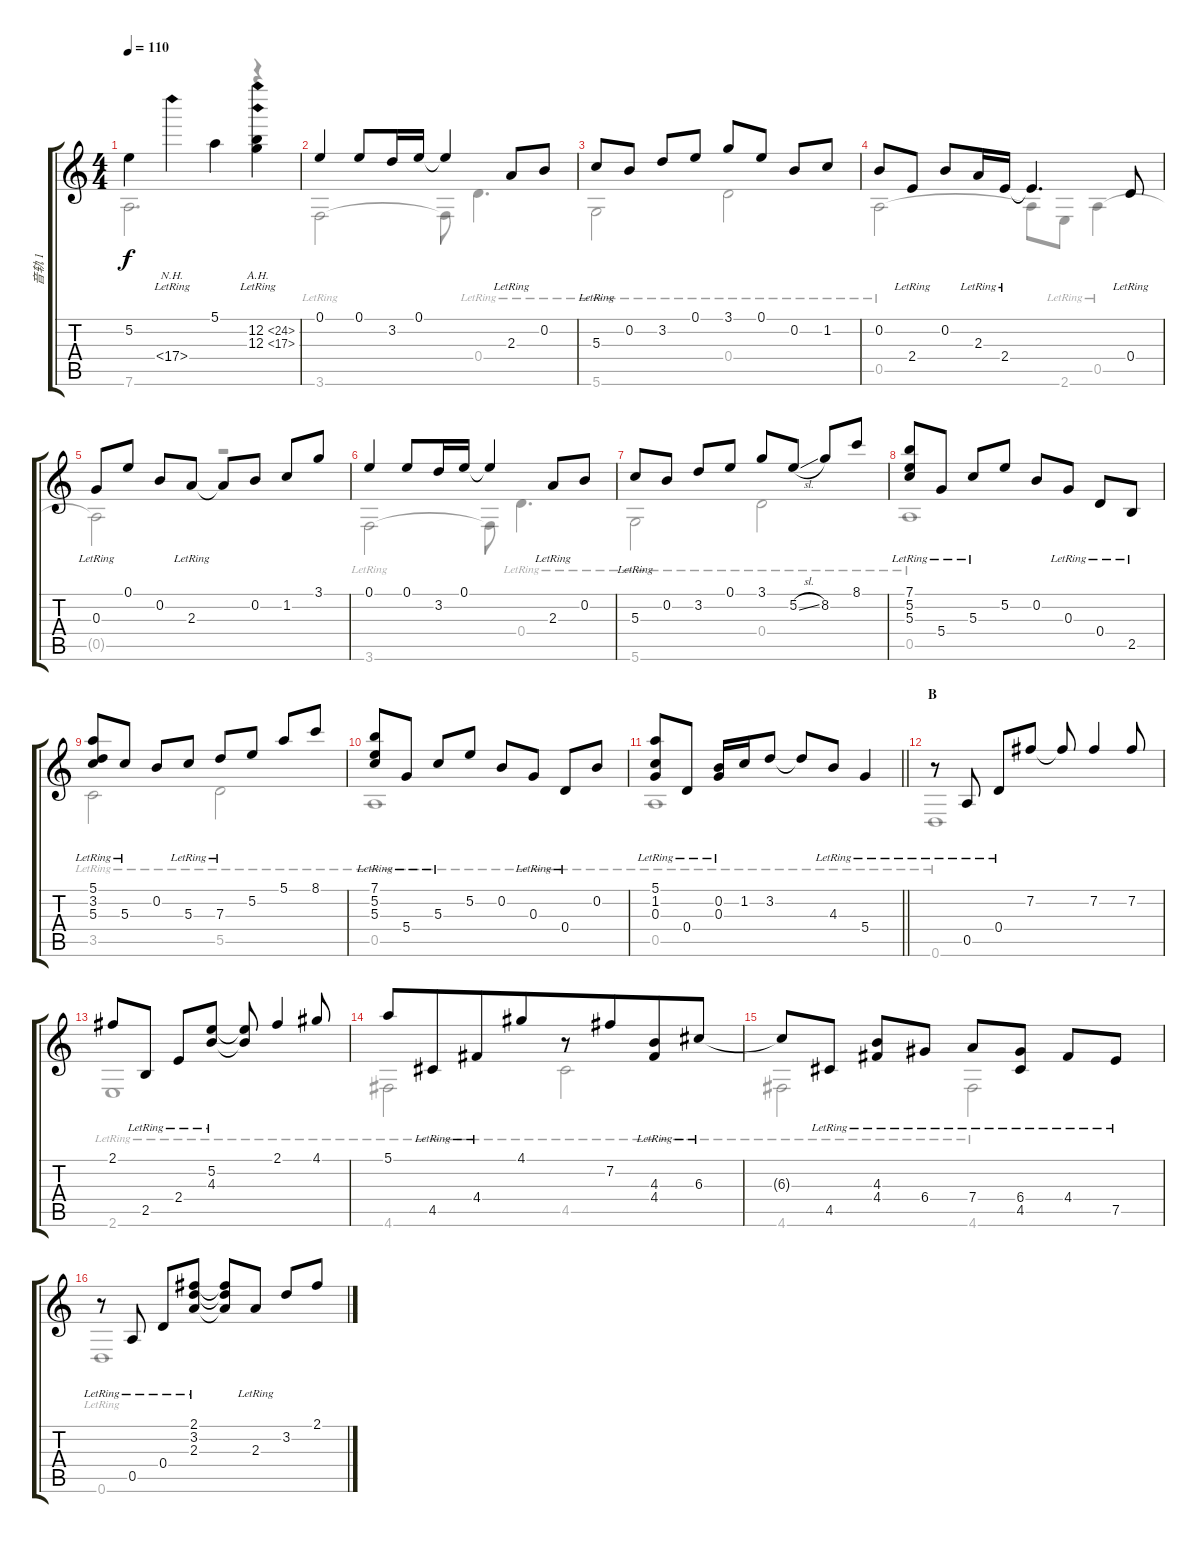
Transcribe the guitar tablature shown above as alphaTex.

\track ("音轨 1" "音轨 1") {instrument acousticguitarsteel}
\staff {score tabs}
\tuning (E4 B3 G3 D3 A2 D2) {hide}
\voice
\ts (4 4)
\tempo 110
\clef g2
\ks c
5.2.4{dy f beam Down} 17.4{nh lr}.4{beam Down} 5.1.4{beam Down} (12.2{ah 12} 12.3{ah 5 lr}).4{beam Down} |
0.1.4{beam Up} 0.1.8{beam Up} 3.2.16{beam Up} 0.1.16{beam Up} 0.1{t}.4{beam Up} 2.3{lr}.8{beam Up} 0.2.8{beam Up} |
5.3{lr}.8{beam Up} 0.2.8{beam Up} 3.2.8{beam Up} 0.1.8{beam Up} 3.1.8{beam Up} 0.1.8{beam Up} 0.2.8{beam Up} 1.2.8{beam Up} |
0.2.8 2.4{lr}.8{beam Up} 0.2.8{beam Up} 2.3{lr}.16{beam Up} 2.4{lr}.16 2.4{t}.4{d} 0.4{lr}.8{beam Up} |
0.3{lr}.8{beam Up} 0.1.8{beam Up} 0.2.8{beam Up} 2.3{lr}.8{beam Up} 2.3{t}.8{beam Up} 0.2.8{beam Up} 1.2.8{beam Up} 3.1.8{beam Up} |
0.1.4{beam Up} 0.1.8{beam Up} 3.2.16{beam Up} 0.1.16{beam Up} 0.1{t}.4{beam Up} 2.3{lr}.8{beam Up} 0.2.8{beam Up} |
5.3{lr}.8{beam Up} 0.2.8{beam Up} 3.2.8{beam Up} 0.1.8{beam Up} 3.1.8{beam Up} 5.2{sl}.8{beam Up} 8.2.8{beam Up} 8.1.8{beam Up} |
(7.1 5.2 5.3{lr}).8{beam Up} 5.4{lr}.8{beam Up} 5.3{lr}.8{beam Up} 5.2.8{beam Up} 0.2.8{beam Up} 0.3{lr}.8{beam Up} 0.4{lr}.8{beam Up} 2.5{lr}.8{beam Up} |
(5.1 3.2 5.3{lr}).8{beam Up} 5.3{lr}.8{beam Up} 0.2.8{beam Up} 5.3{lr}.8{beam Up} 7.3{lr}.8{beam Up} 5.2.8{beam Up} 5.1.8{beam Up} 8.1.8{beam Up} |
(7.1 5.2 5.3{lr}).8{beam Up} 5.4{lr}.8{beam Up} 5.3{lr}.8{beam Up} 5.2.8{beam Up} 0.2.8{beam Up} 0.3{lr}.8{beam Up} 0.4{lr}.8{beam Up} 0.2.8{beam Up} |
\barLineRight lightlight
(5.1 1.2 0.3{lr}).8{beam Up} 0.4{lr}.8{beam Up} (0.2 0.3{lr}).16{beam Up} 1.2.16{beam Up} 3.2.8{beam Up} 3.2{t}.8{beam Up} 4.3{lr}.8{beam Up} 5.4{lr}.4{beam Up} |
\section ("" "B")
r.8 0.5{lr}.8{beam Up} 0.4{lr}.8{beam Up} 7.2.8{beam Up} 7.2{t}.8{beam Up} 7.2.4{beam Up} 7.2.8{beam Up} |
2.1.8{beam Up} 2.5{lr}.8{beam Up} 2.4{lr}.8{beam Up} (5.2 4.3{lr}).8{beam Up} (5.2{t} 4.3{t}).8{beam Up} 2.1.4{beam Up} 4.1.8{beam Up} |
5.1.8{beam Up} 4.5{lr}.8{beam Up beam merge} 4.4{lr}.8{beam Up} 4.1.8{beam Up beam merge} r.8{beam Up} 7.2.8{beam Up beam merge} (4.3{lr} 4.4{lr}).8{beam Up} 6.3{lr}.8{beam Up} |
6.3{t}.8 4.5{lr}.8 (4.3{lr} 4.4{lr}).8 6.4{lr}.8 7.4{lr}.8 (6.4{lr} 4.5{lr}).8 4.4{lr}.8 7.5{lr}.8 |
r.8 0.5{lr}.8 0.4{lr}.8 (2.1 3.2 2.3{lr}).8 (2.1{t} 3.2{t} 2.3{t}).8 2.3{lr}.8 3.2.8 2.1.8
\voice
\clef g2
\ottava regular
\simile none
\ks c
7.6{t}.2{d dy f} r.4 |
3.6{lr}.2 3.6{t}.8 0.4{lr}.4{d} |
5.6{lr}.2 0.4{lr}.2 |
0.5{lr}.2 0.5{t}.8 2.6{lr}.8 0.5{lr}.4 |
0.5{t}.2 r.2 |
3.6{lr}.2 3.6{t}.8 0.4{lr}.4{d} |
5.6{lr}.2 0.4{lr}.2 |
0.5{lr}.1 |
3.5{lr}.2 5.5{lr}.2 |
0.5{lr}.1 |
\barLineRight lightlight
0.5{lr}.1 |
0.6{lr}.1 |
2.6{lr}.1 |
4.6{lr}.2 4.5{lr}.2 |
4.6{lr}.2 4.6{lr}.2 |
0.6{lr}.1
